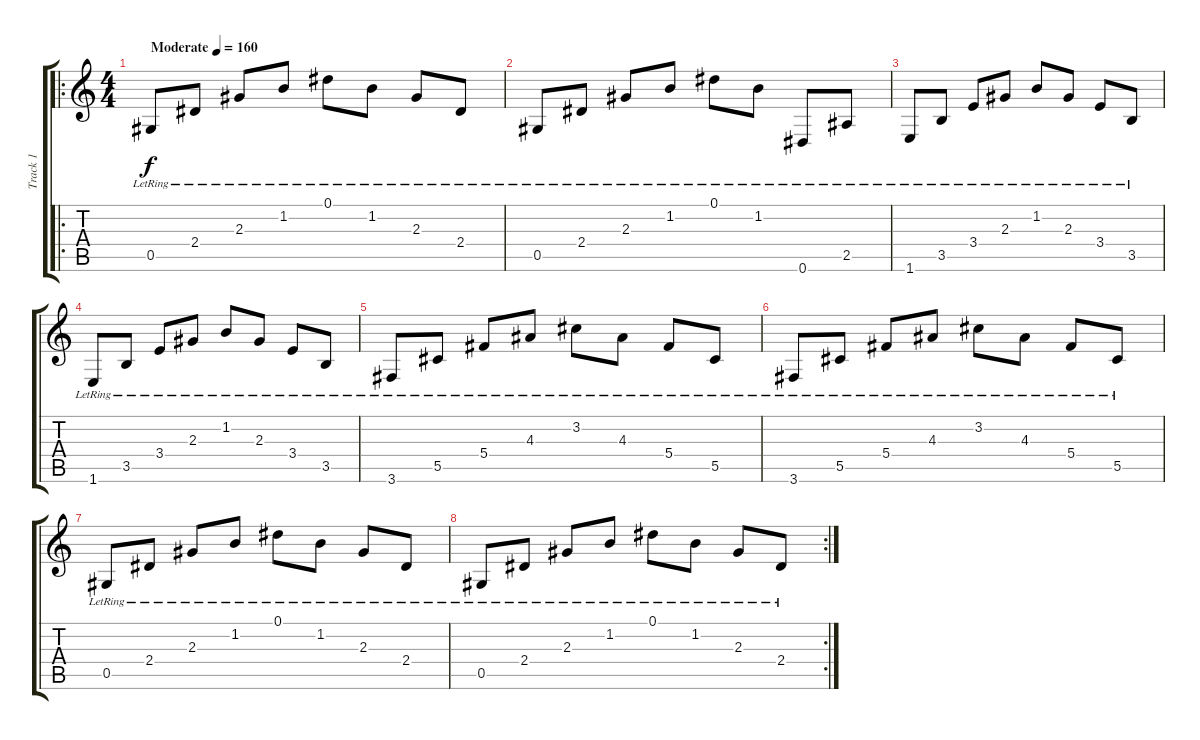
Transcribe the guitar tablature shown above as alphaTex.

\track ("Track 1" "Track 1") {instrument acousticguitarsteel}
\staff {score tabs}
\tuning (Eb4 Bb3 Gb3 Db3 Ab2 Eb2) {hide}
\ro
\ts (4 4)
\tempo (160 "Moderate")
\clef g2
\ks c
0.5{lr}.8{dy f instrument acousticguitarsteel} 2.4{lr}.8 2.3{lr}.8 1.2{lr}.8 0.1{lr}.8 1.2{lr}.8 2.3{lr}.8 2.4{lr}.8 |
0.5{lr}.8 2.4{lr}.8 2.3{lr}.8 1.2{lr}.8 0.1{lr}.8 1.2{lr}.8 0.6{lr}.8 2.5{lr}.8 |
1.6{lr}.8 3.5{lr}.8 3.4{lr}.8 2.3{lr}.8 1.2{lr}.8 2.3{lr}.8 3.4{lr}.8 3.5{lr}.8 |
1.6{lr}.8 3.5{lr}.8 3.4{lr}.8 2.3{lr}.8 1.2{lr}.8 2.3{lr}.8 3.4{lr}.8 3.5{lr}.8 |
3.6{lr}.8 5.5{lr}.8 5.4{lr}.8 4.3{lr}.8 3.2{lr}.8 4.3{lr}.8 5.4{lr}.8 5.5{lr}.8 |
3.6{lr}.8 5.5{lr}.8 5.4{lr}.8 4.3{lr}.8 3.2{lr}.8 4.3{lr}.8 5.4{lr}.8 5.5{lr}.8 |
0.5{lr}.8 2.4{lr}.8 2.3{lr}.8 1.2{lr}.8 0.1{lr}.8 1.2{lr}.8 2.3{lr}.8 2.4{lr}.8 |
\rc 2
0.5{lr}.8 2.4{lr}.8 2.3{lr}.8 1.2{lr}.8 0.1{lr}.8 1.2{lr}.8 2.3{lr}.8 2.4{lr}.8
